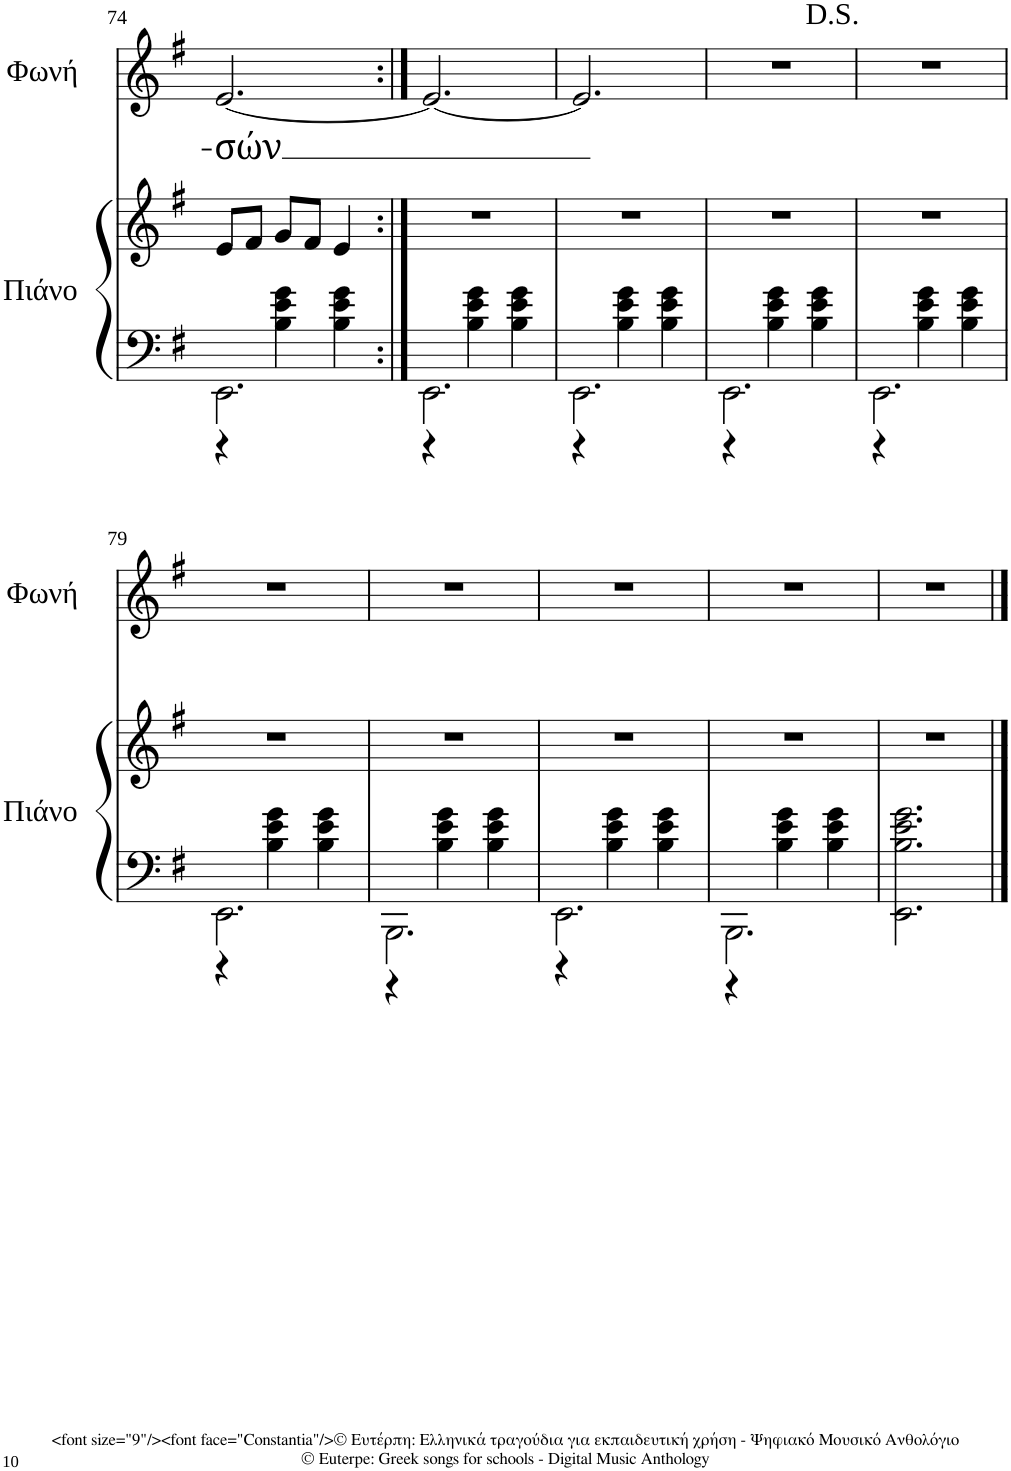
**kern	**kern	**kern	**text
*part2	*part2	*part1	*part1
*staff3	*staff2	*staff1	*staff1
*I"Πιάνο	*	*I"Φωνή	*
!!LO:PB:g=z
*clefF4	*clefG2	*clefG2	*
*k[f#]	*k[f#]	*k[f#]	*
*M3/4	*M3/4	*M3/4	*
=74	=74	=74	=74
*^	*	*	*
!	!	!	!	!LO:LY:b
2.EE\	4r	8e/L	[2.e/	-σών
.	.	8f#/J	.	.
.	4B\ 4e\ 4g\	8g/L	.	.
.	.	8f#/J	.	.
.	4B\ 4e\ 4g\	4e/	.	.
=75:|!	=75:|!	=75:|!	=75:|!	=75:|!
2.EE\	4r	2.r	2.e/_	.
.	4B\ 4e\ 4g\	.	.	.
.	4B\ 4e\ 4g\	.	.	.
=76	=76	=76	=76	=76
2.EE\	4r	2.r	2.e/]	.
.	4B\ 4e\ 4g\	.	.	.
.	4B\ 4e\ 4g\	.	.	.
=77	=77	=77	=77	=77
2.EE\	4r	2.r	2.r	.
.	4B\ 4e\ 4g\	.	.	.
.	4B\ 4e\ 4g\	.	.	.
=78	=78	=78	=78	=78
2.EE\	4r	2.r	2.r	.
.	4B\ 4e\ 4g\	.	.	.
.	4B\ 4e\ 4g\	.	.	.
!!LO:LB:g=z
=79	=79	=79	=79	=79
2.EE\	4r	2.r	2.r	.
.	4B\ 4e\ 4g\	.	.	.
.	4B\ 4e\ 4g\	.	.	.
=80	=80	=80	=80	=80
2.BBB\	4r	2.r	2.r	.
.	4B\ 4e\ 4g\	.	.	.
.	4B\ 4e\ 4g\	.	.	.
=81	=81	=81	=81	=81
2.EE\	4r	2.r	2.r	.
.	4B\ 4e\ 4g\	.	.	.
.	4B\ 4e\ 4g\	.	.	.
=82	=82	=82	=82	=82
2.BBB\	4r	2.r	2.r	.
.	4B\ 4e\ 4g\	.	.	.
.	4B\ 4e\ 4g\	.	.	.
*v	*v	*	*	*
=83	=83	=83	=83
2.EE\ 2.B\ 2.e\ 2.g\	2.r	2.r	.
==	==	==	==
*-	*-	*-	*-
